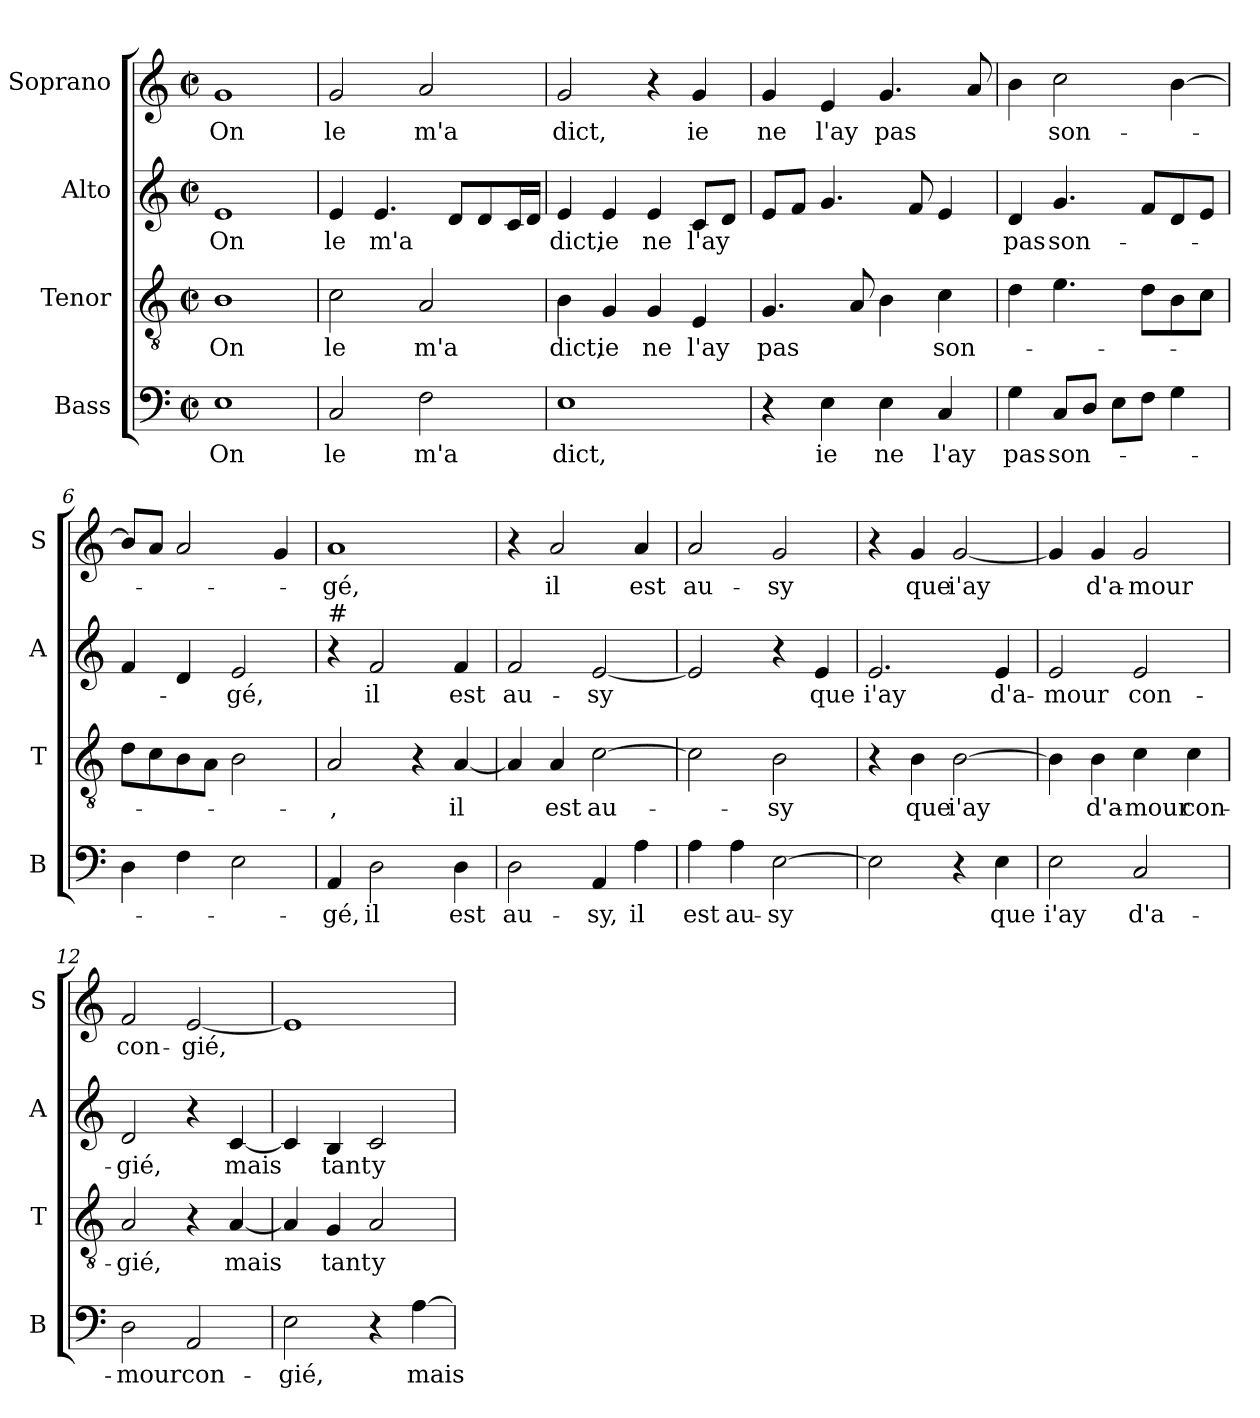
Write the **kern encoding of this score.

**kern	**text	**kern	**text	**kern	**text	**kern	**text
*part4	*part4	*part3	*part3	*part2	*part2	*part1	*part1
*staff4	*staff4	*staff3	*staff3	*staff2	*staff2	*staff1	*staff1
*I"Bass	*	*I"Tenor	*	*I"Alto	*	*I"Soprano	*
*I'B	*	*I'T	*	*I'A	*	*I'S	*
*clefF4	*	*clefGv2	*	*clefG2	*	*clefG2	*
*k[]	*	*k[]	*	*k[]	*	*k[]	*
*C:	*	*C:	*	*C:	*	*C:	*
*M2/2	*	*M2/2	*	*M2/2	*	*M2/2	*
*met(c|)	*	*met(c|)	*	*met(c|)	*	*met(c|)	*
=1	=1	=1	=1	=1	=1	=1	=1
!	!LO:LY:b	!	!LO:LY:b	!	!LO:LY:b	!	!LO:LY:b
1E	On	1B	On	1e	On	1g	On
=2	=2	=2	=2	=2	=2	=2	=2
!	!LO:LY:b	!	!LO:LY:b	!	!LO:LY:b	!	!LO:LY:b
2C/	le	2c\	le	4e/	le	2g/	le
!	!	!	!	!	!LO:LY:b	!	!
.	.	.	.	4.e/	m'a	.	.
!	!LO:LY:b	!	!LO:LY:b	!	!	!	!LO:LY:b
2F\	m'a	2A/	m'a	.	.	2a/	m'a
.	.	.	.	8d/L	.	.	.
.	.	.	.	8d/	.	.	.
.	.	.	.	16c/L	.	.	.
.	.	.	.	16d/JJ	.	.	.
=3	=3	=3	=3	=3	=3	=3	=3
!	!LO:LY:b	!	!LO:LY:b	!	!LO:LY:b	!	!LO:LY:b
1E	dict,	4B\	dict,	4e/	dict,	2g/	dict,
!	!	!	!LO:LY:b	!	!LO:LY:b	!	!
.	.	4G/	ie	4e/	ie	.	.
!	!	!	!LO:LY:b	!	!LO:LY:b	!	!
.	.	4G/	ne	4e/	ne	4r	.
!	!	!	!LO:LY:b	!	!LO:LY:b	!	!LO:LY:b
.	.	4E/	l'ay	8c/L	l'ay	4g/	ie
.	.	.	.	8d/J	.	.	.
=4	=4	=4	=4	=4	=4	=4	=4
!	!	!	!LO:LY:b	!	!	!	!LO:LY:b
4r	.	4.G/	pas	8e/L	.	4g/	ne
.	.	.	.	8f/J	.	.	.
!	!LO:LY:b	!	!	!	!	!	!LO:LY:b
4E\	ie	.	.	4.g/	.	4e/	l'ay
.	.	8A/	.	.	.	.	.
!	!LO:LY:b	!	!	!	!	!	!LO:LY:b
4E\	ne	4B\	.	.	.	4.g/	pas
.	.	.	.	8f/	.	.	.
!	!LO:LY:b	!	!LO:LY:b	!	!	!	!
4C/	l'ay	4c\	son-	4e/	.	.	.
.	.	.	.	.	.	8a/	.
=5	=5	=5	=5	=5	=5	=5	=5
!	!LO:LY:b	!	!	!	!LO:LY:b	!	!
4G\	pas	4d\	.	4d/	pas	4b\	.
!	!LO:LY:b	!	!	!	!LO:LY:b	!	!LO:LY:b
8C/L	son-	4.e\	.	4.g/	son-	2cc\	son-
8D/J	.	.	.	.	.	.	.
8E\L	.	.	.	.	.	.	.
8F\J	.	8d\L	.	8f/L	.	.	.
4G\	.	8B\	.	8d/	.	[4b\	.
.	.	8c\J	.	8e/J	.	.	.
!!LO:LB:g=z
=6	=6	=6	=6	=6	=6	=6	=6
4D\	.	8d\L	.	4f/	.	8b/L]	.
.	.	8c\	.	.	.	8a/J	.
4F\	.	8B\	.	4d/	.	2a/	.
.	.	8A\J	.	.	.	.	.
!	!	!	!	!	!LO:LY:b	!	!
2E\	.	2B\	.	2e/	-gé,	.	.
.	.	.	.	.	.	4g/	.
=7	=7	=7	=7	=7	=7	=7	=7
!	!	!	!	!LO:TX:a:t=#	!	!	!
!	!LO:LY:b	!	!LO:LY:b	!	!	!	!LO:LY:b
4AA/	-gé,	2A/	-,	4r	.	1a	-gé,
!	!LO:LY:b	!	!	!	!LO:LY:b	!	!
2D\	il	.	.	2f/	il	.	.
.	.	4r	.	.	.	.	.
!	!LO:LY:b	!	!LO:LY:b	!	!LO:LY:b	!	!
4D\	est	[4A/	il	4f/	est	.	.
=8	=8	=8	=8	=8	=8	=8	=8
!	!LO:LY:b	!	!	!	!LO:LY:b	!	!
2D\	au-	4A/]	.	2f/	au-	4r	.
!	!	!	!LO:LY:b	!	!	!	!LO:LY:b
.	.	4A/	est	.	.	2a/	il
!	!LO:LY:b	!	!LO:LY:b	!	!LO:LY:b	!	!
4AA/	-sy,	[2c\	au-	[2e/	-sy	.	.
!	!LO:LY:b	!	!	!	!	!	!LO:LY:b
4A\	il	.	.	.	.	4a/	est
=9	=9	=9	=9	=9	=9	=9	=9
!	!LO:LY:b	!	!	!	!	!	!LO:LY:b
4A\	est	2c\]	.	2e/]	.	2a/	au-
!	!LO:LY:b	!	!	!	!	!	!
4A\	au-	.	.	.	.	.	.
!	!LO:LY:b	!	!LO:LY:b	!	!	!	!LO:LY:b
[2E\	-sy	2B\	-sy	4r	.	2g/	-sy
!	!	!	!	!	!LO:LY:b	!	!
.	.	.	.	4e/	que	.	.
=10	=10	=10	=10	=10	=10	=10	=10
!	!	!	!	!	!LO:LY:b	!	!
2E\]	.	4r	.	2.e/	i'ay	4r	.
!	!	!	!LO:LY:b	!	!	!	!LO:LY:b
.	.	4B\	que	.	.	4g/	que
!	!	!	!LO:LY:b	!	!	!	!LO:LY:b
4r	.	[2B\	i'ay	.	.	[2g/	i'ay
!	!LO:LY:b	!	!	!	!LO:LY:b	!	!
4E\	que	.	.	4e/	d'a-	.	.
!!LO:PB:g=z
=11	=11	=11	=11	=11	=11	=11	=11
!	!LO:LY:b	!	!	!	!LO:LY:b	!	!
2E\	i'ay	4B\]	.	2e/	-mour	4g/]	.
!	!	!	!LO:LY:b	!	!	!	!LO:LY:b
.	.	4B\	d'a-	.	.	4g/	d'a-
!	!LO:LY:b	!	!LO:LY:b	!	!LO:LY:b	!	!LO:LY:b
2C/	d'a-	4c\	-mour	2e/	con-	2g/	-mour
!	!	!	!LO:LY:b	!	!	!	!
.	.	4c\	con-	.	.	.	.
=12	=12	=12	=12	=12	=12	=12	=12
!	!LO:LY:b	!	!LO:LY:b	!	!LO:LY:b	!	!LO:LY:b
2D\	-mour	2A/	-gié,	2d/	-gié,	2f/	con-
!	!LO:LY:b	!	!	!	!	!	!LO:LY:b
2AA/	con-	4r	.	4r	.	[2e/	-gié,
!	!	!	!LO:LY:b	!	!LO:LY:b	!	!
.	.	[4A/	mais	[4c/	mais	.	.
=13	=13	=13	=13	=13	=13	=13	=13
!	!LO:LY:b	!	!	!	!	!	!
2E\	-gié,	4A/]	.	4c/]	.	1e]	.
!	!	!	!LO:LY:b	!	!LO:LY:b	!	!
.	.	4G/	tant	4B/	tant	.	.
!	!	!	!LO:LY:b	!	!LO:LY:b	!	!
4r	.	2A/	y	2c/	y	.	.
!	!LO:LY:b	!	!	!	!	!	!
[4A\	mais	.	.	.	.	.	.
=	=	=	=	=	=	=	=
*-	*-	*-	*-	*-	*-	*-	*-
